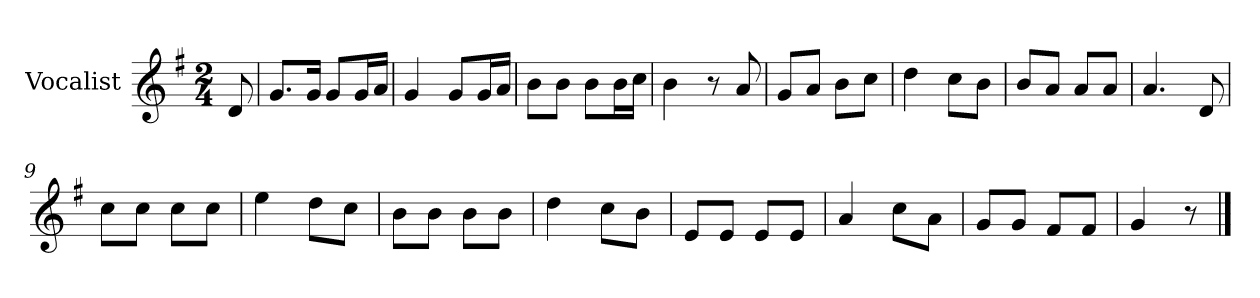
**kern
*part1
*staff1
*I"Vocalist
*k[f#]
*G:
*M2/4
=
8d
=1
8.gL
16gJk
8gL
16gL
16aJJ
=2
4g
8gL
16gL
16aJJ
=3
8bL
8bJ
8bL
16bL
16ccJJ
=4
4b
8r
8a
=5
8gL
8aJ
8bL
8ccJ
=6
4dd
8ccL
8bJ
=7
8bL
8aJ
8aL
8aJ
=8
4.a
8d
=9
8ccL
8ccJ
8ccL
8ccJ
=10
4ee
8ddL
8ccJ
=11
8bL
8bJ
8bL
8bJ
=12
4dd
8ccL
8bJ
=13
8eL
8eJ
8eL
8eJ
=14
4a
8ccL
8aJ
=15
8gL
8gJ
8f#L
8f#J
=16
4g
8r
==
*-
